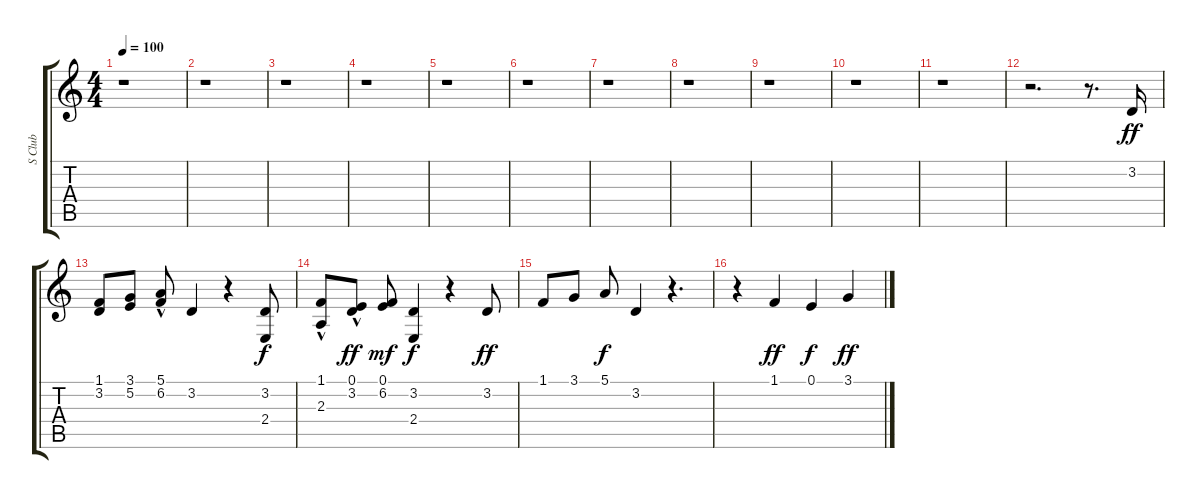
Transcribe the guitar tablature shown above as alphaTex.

\track ("S Club" "S Club") {instrument voiceoohs}
\staff {score tabs}
\tuning (E4 B3 G3 D3 A2 E2) {hide}
\ts (4 4)
\tempo 100
\clef g2
\ks c
r.1{dy ff} |
r.1 |
r.1 |
r.1 |
r.1 |
r.1 |
r.1 |
r.1 |
r.1 |
r.1 |
r.1 |
r.2{d} r.8{d} 3.2.16 |
(1.1 3.2).8 (3.1 5.2).8 (5.1 6.2{hac}).8 3.2.4 r.4 (3.2 2.4).8{dy f} |
(1.1{hac} 2.3).8 (0.1 3.2{hac}).8{dy ff} (0.1 6.2).8{dy mf} (3.2 2.4).4{dy f} r.4 3.2.8{dy ff} |
1.1.8 3.1.8 5.1.8{dy f} 3.2.4 r.4{d} |
r.4 1.1.4{dy ff} 0.1.4{dy f} 3.1.4{dy ff}
